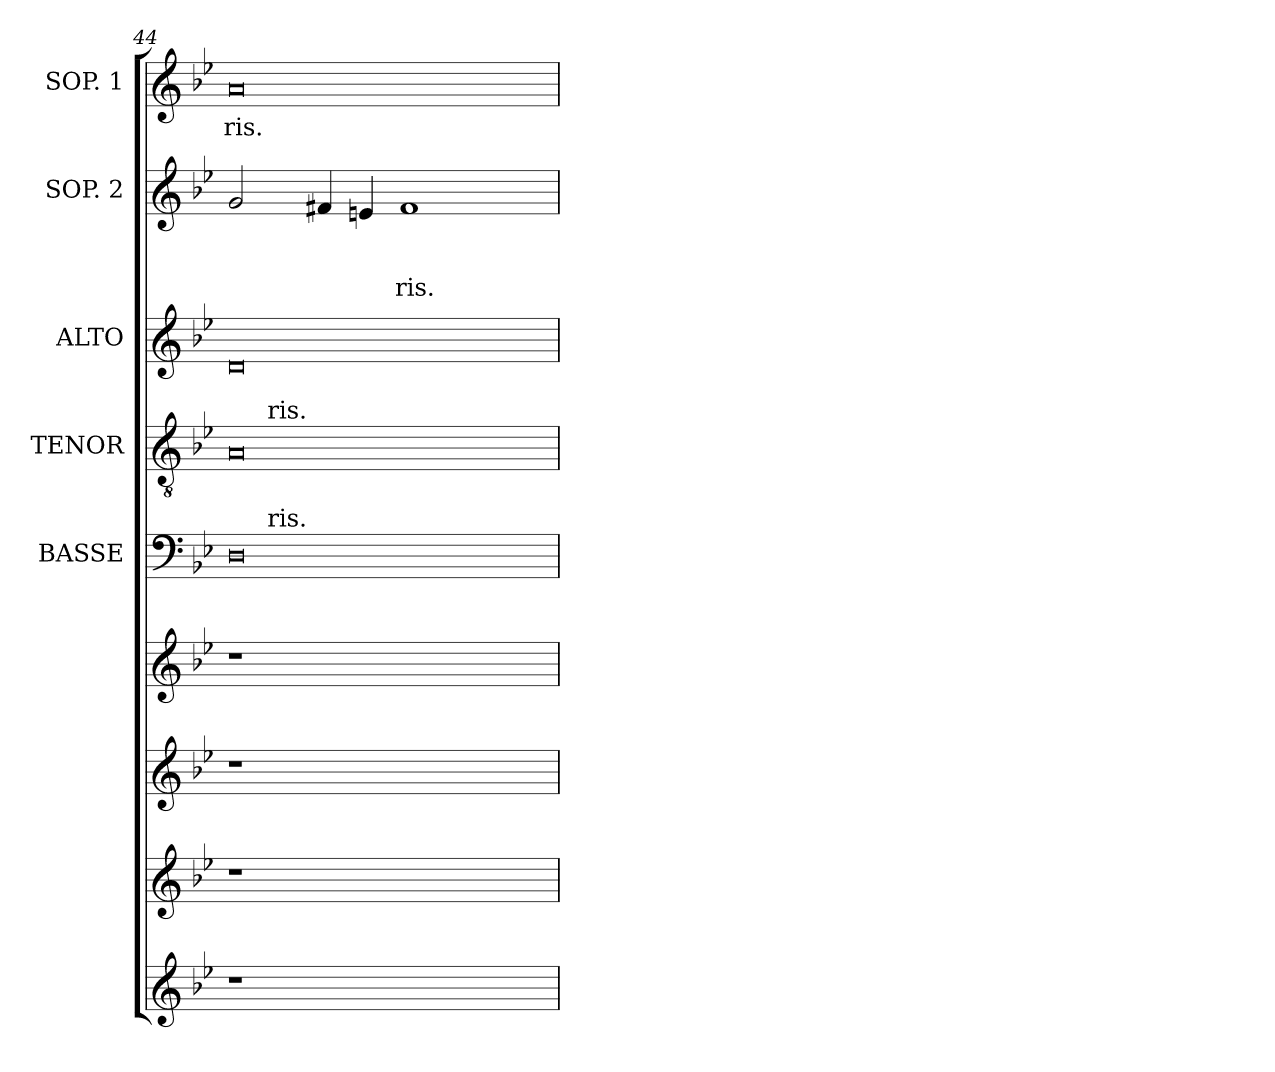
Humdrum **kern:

**kern	**kern	**kern	**kern	**kern	**kern	**kern	**kern	**text	**text	**text	**kern	**text
*part9	*part8	*part7	*part6	*part5	*part4	*part3	*part2	*part2	*part2	*part2	*part1	*part1
*staff9	*staff8	*staff7	*staff6	*staff5	*staff4	*staff3	*staff2	*staff2	*staff2	*staff2	*staff1	*staff1
*	*	*	*	*I"BASSE	*I"TENOR	*I"ALTO	*I"SOP. 2	*	*	*	*I"SOP. 1	*
*	*	*	*	*I'BAS.	*I'TEN.	*I'ALT.	*I'SOP. 2	*	*	*	*I'SOP. 1	*
*clefG2	*clefG2	*clefG2	*clefG2	*clefF4	*clefGv2	*clefG2	*clefG2	*	*	*	*clefG2	*
*k[b-e-]	*k[b-e-]	*k[b-e-]	*k[b-e-]	*k[b-e-]	*k[b-e-]	*k[b-e-]	*k[b-e-]	*	*	*	*k[b-e-]	*
*B-:	*B-:	*B-:	*B-:	*B-:	*B-:	*B-:	*B-:	*	*	*	*B-:	*
=44	=44	=44	=44	=44	=44	=44	=44	=44	=44	=44	=44	=44
!	!	!	!	!	!	!	!	!	!	!	!	!LO:LY:b
*	*	*	*	*^	*^	*	*	*	*	*	*	*
1r	1r	1r	1r	0D	8ryy	0A	8ryy	0d	2g/	.	.	.	0a	-ris.
.	.	.	.	.	32ryy	.	32ryy	.	.	.	.	.	.	.
!	!	!	!	!	!	!	!LO:TX:a:t=ris.	!	!	!	!	!	!	!
!	!	!	!	!	!LO:TX:a:t=ris.	!	!	!	!	!	!	!	!	!
.	.	.	.	.	1ryy	.	1ryy	.	.	.	.	.	.	.
.	.	.	.	.	.	.	.	.	4f#X/	.	.	.	.	.
.	.	.	.	.	.	.	.	.	4en/	.	.	.	.	.
!	!	!	!	!	!	!	!	!	!	!	!	!LO:LY:b	!	!
1ryy	1ryy	1ryy	1ryy	.	.	.	.	.	1f#	.	.	-ris.	.	.
.	.	.	.	.	2ryy	.	2ryy	.	.	.	.	.	.	.
.	.	.	.	.	4ryy	.	4ryy	.	.	.	.	.	.	.
.	.	.	.	.	16.ryy	.	16.ryy	.	.	.	.	.	.	.
*	*	*	*	*v	*v	*	*	*	*	*	*	*	*	*
*	*	*	*	*	*v	*v	*	*	*	*	*	*	*
=	=	=	=	=	=	=	=	=	=	=	=	=
*-	*-	*-	*-	*-	*-	*-	*-	*-	*-	*-	*-	*-
